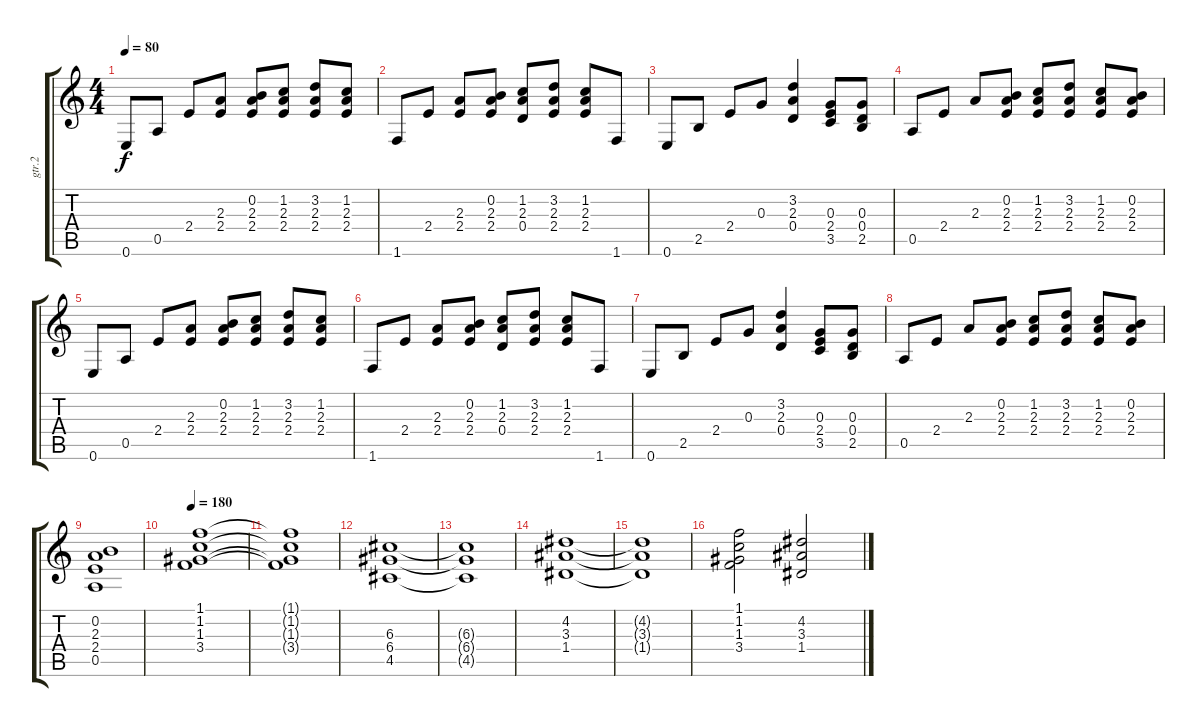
\track ("gtr.2" "gtr.2") {instrument overdrivenguitar}
\staff {score tabs}
\tuning (E4 B3 G3 D3 A2 E2) {hide}
\ts (4 4)
\tempo 80
\clef g2
\ks c
0.6.8{dy f instrument electricguitarclean} 0.5.8 2.4.8 (2.3 2.4).8 (0.2 2.3 2.4).8 (1.2 2.3 2.4).8 (3.2 2.3 2.4).8 (1.2 2.3 2.4).8 |
1.6.8 2.4.8 (2.3 2.4).8 (0.2 2.3 2.4).8 (1.2 2.3 0.4).8 (3.2 2.3 2.4).8 (1.2 2.3 2.4).8 1.6.8 |
0.6.8 2.5.8 2.4.8 0.3.8 (3.2 2.3 0.4).4 (0.3 2.4 3.5).8 (0.3 0.4 2.5).8 |
0.5.8 2.4.8 2.3.8 (0.2 2.3 2.4).8 (1.2 2.3 2.4).8 (3.2 2.3 2.4).8 (1.2 2.3 2.4).8 (0.2 2.3 2.4).8 |
0.6.8 0.5.8 2.4.8 (2.3 2.4).8 (0.2 2.3 2.4).8 (1.2 2.3 2.4).8 (3.2 2.3 2.4).8 (1.2 2.3 2.4).8 |
1.6.8 2.4.8 (2.3 2.4).8 (0.2 2.3 2.4).8 (1.2 2.3 0.4).8 (3.2 2.3 2.4).8 (1.2 2.3 2.4).8 1.6.8 |
0.6.8 2.5.8 2.4.8 0.3.8 (3.2 2.3 0.4).4 (0.3 2.4 3.5).8 (0.3 0.4 2.5).8 |
0.5.8 2.4.8 2.3.8 (0.2 2.3 2.4).8 (1.2 2.3 2.4).8 (3.2 2.3 2.4).8 (1.2 2.3 2.4).8 (0.2 2.3 2.4).8 |
(0.2 2.3 2.4 0.5).1 |
\tempo 180
(1.1 1.2 1.3 3.4).1{instrument overdrivenguitar} |
(1.1{t} 1.2{t} 1.3{t} 3.4{t}).1 |
(6.3 6.4 4.5).1 |
(6.3{t} 6.4{t} 4.5{t}).1 |
(4.2 3.3 1.4).1 |
(4.2{t} 3.3{t} 1.4{t}).1 |
(1.1 1.2 1.3 3.4).2 (4.2 3.3 1.4).2
